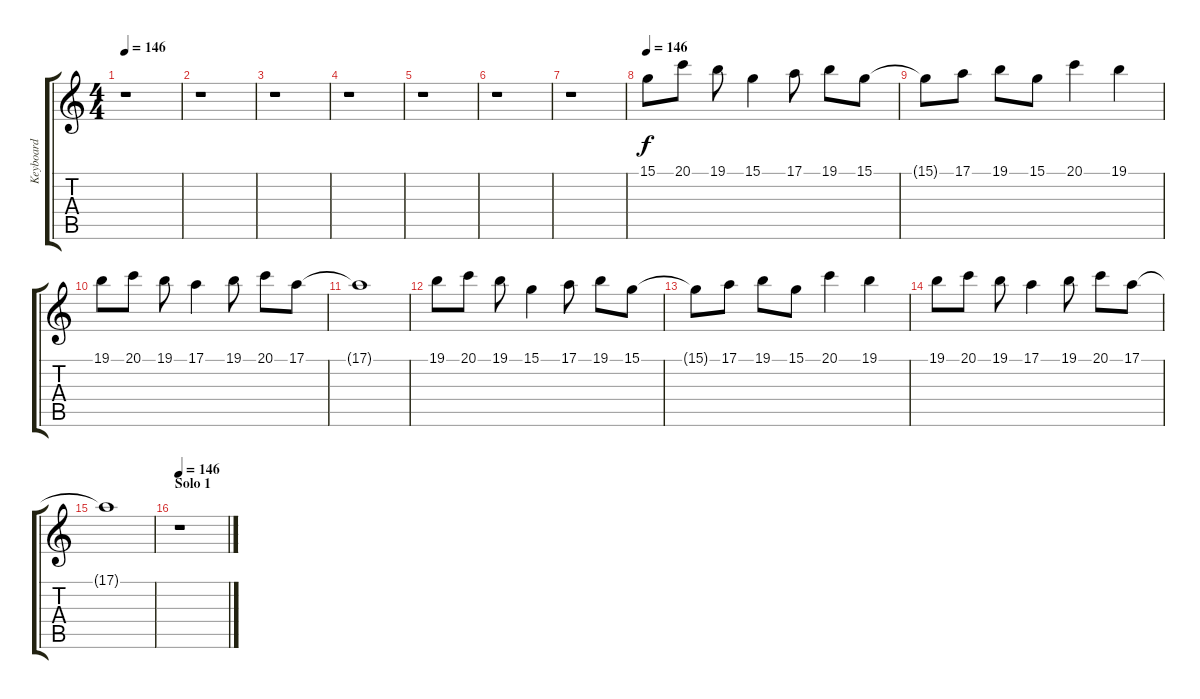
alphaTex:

\track ("Keyboard" "Keyboard") {instrument fx4atmosphere}
\staff {score tabs}
\tuning (E4 B3 G3 D3 A2 E2) {hide}
\ts (4 4)
\tempo 146
\clef g2
\ks c
r.1{dy f} |
r.1 |
r.1 |
r.1 |
r.1 |
r.1 |
r.1 |
\section ("" "")
\tempo 146
15.1.8{volume 10 instrument fx4atmosphere} 20.1.8 19.1.8 15.1.4 17.1.8 19.1.8 15.1.8 |
15.1{t}.8 17.1.8 19.1.8 15.1.8 20.1.4 19.1.4 |
19.1.8 20.1.8 19.1.8 17.1.4 19.1.8 20.1.8 17.1.8 |
17.1{t}.1 |
19.1.8 20.1.8 19.1.8 15.1.4 17.1.8 19.1.8 15.1.8 |
15.1{t}.8 17.1.8 19.1.8 15.1.8 20.1.4 19.1.4 |
19.1.8 20.1.8 19.1.8 17.1.4 19.1.8 20.1.8 17.1.8 |
17.1{t}.1 |
\section ("" "Solo 1")
\tempo 146
r.1
